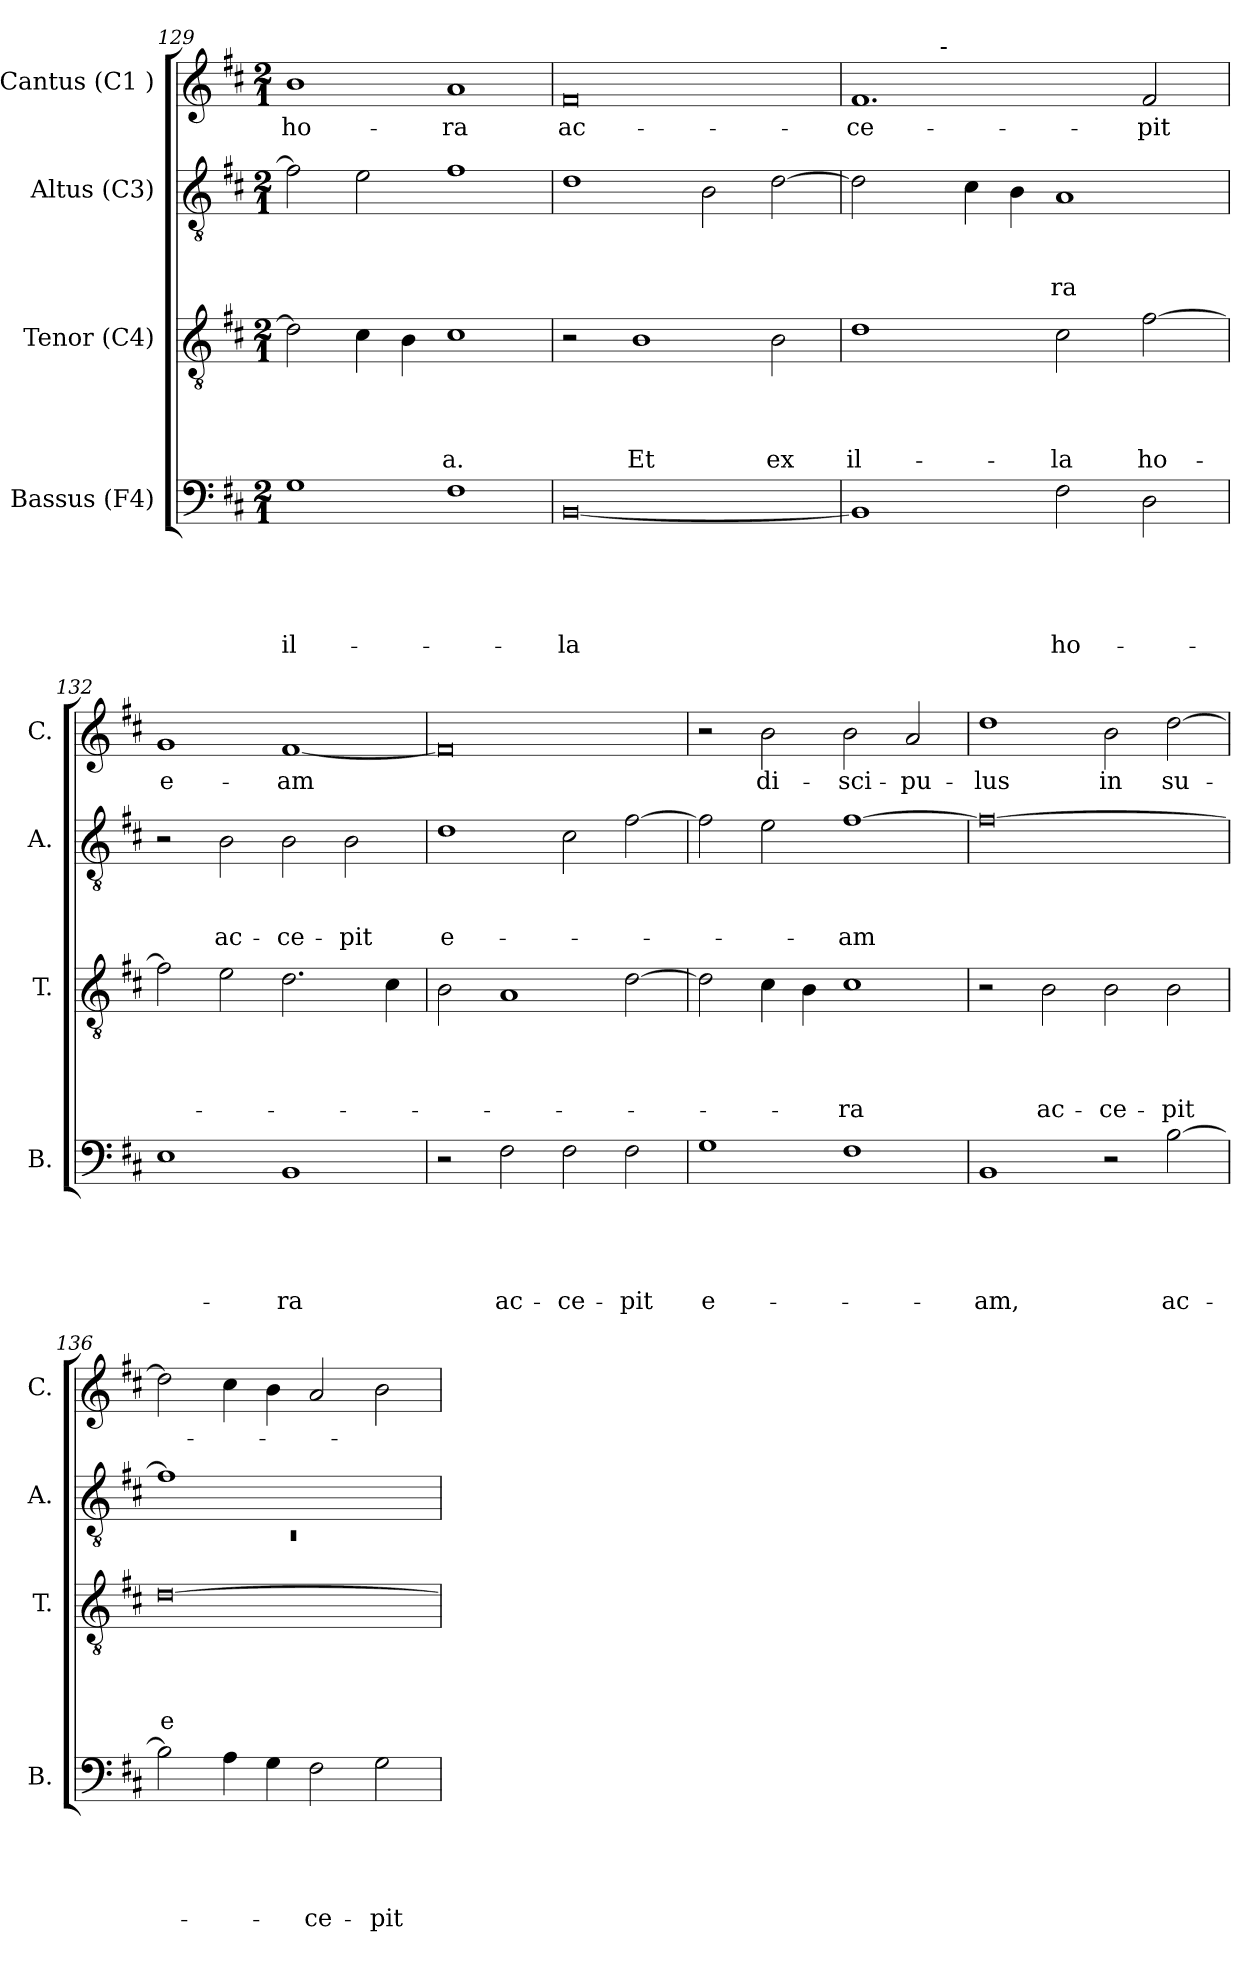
**kern	**text	**text	**text	**text	**text	**kern	**text	**text	**text	**text	**kern	**text	**text	**text	**kern	**text
*part4	*part4	*part4	*part4	*part4	*part4	*part3	*part3	*part3	*part3	*part3	*part2	*part2	*part2	*part2	*part1	*part1
*staff4	*staff4	*staff4	*staff4	*staff4	*staff4	*staff3	*staff3	*staff3	*staff3	*staff3	*staff2	*staff2	*staff2	*staff2	*staff1	*staff1
*I"Bassus (F4)	*	*	*	*	*	*I"Tenor (C4)	*	*	*	*	*I"Altus (C3)	*	*	*	*I"Cantus (C1 )	*
*I'B.	*	*	*	*	*	*I'T.	*	*	*	*	*I'A.	*	*	*	*I'C.	*
*clefF4	*	*	*	*	*	*clefGv2	*	*	*	*	*clefGv2	*	*	*	*clefG2	*
*k[f#c#]	*	*	*	*	*	*k[f#c#]	*	*	*	*	*k[f#c#]	*	*	*	*k[f#c#]	*
*D:	*	*	*	*	*	*D:	*	*	*	*	*D:	*	*	*	*D:	*
*M2/1	*	*	*	*	*	*M2/1	*	*	*	*	*M2/1	*	*	*	*M2/1	*
=129	=129	=129	=129	=129	=129	=129	=129	=129	=129	=129	=129	=129	=129	=129	=129	=129
!	!	!	!	!	!LO:LY:b:rj	!	!	!	!	!	!	!	!	!	!	!LO:LY:b
1G	.	.	.	.	il-	2d\]	.	.	.	.	2f#\]	.	.	.	1b	ho-
.	.	.	.	.	.	4c#\	.	.	.	.	2e\	.	.	.	.	.
.	.	.	.	.	.	4B\	.	.	.	.	.	.	.	.	.	.
!	!	!	!	!	!	!	!	!	!	!LO:LY:b	!	!	!	!	!	!LO:LY:b
1F#	.	.	.	.	.	1c#	.	.	.	-a.	1f#	.	.	.	1a	-ra
=130	=130	=130	=130	=130	=130	=130	=130	=130	=130	=130	=130	=130	=130	=130	=130	=130
!	!	!	!	!	!LO:LY:b:rj	!	!	!	!	!	!	!	!	!	!	!LO:LY:b:rj
[<0BB	.	.	.	.	-la	2r	.	.	.	.	1d	.	.	.	0f#	ac-
!	!	!	!	!	!	!	!	!	!	!LO:LY:b	!	!	!	!	!	!
.	.	.	.	.	.	1B	.	.	.	Et	.	.	.	.	.	.
.	.	.	.	.	.	.	.	.	.	.	2B\	.	.	.	.	.
!	!	!	!	!	!	!	!	!	!	!LO:LY:b	!	!	!	!	!	!
.	.	.	.	.	.	2B\	.	.	.	ex	[<2d\	.	.	.	.	.
!!LO:LB:g=z
=131	=131	=131	=131	=131	=131	=131	=131	=131	=131	=131	=131	=131	=131	=131	=131	=131
!	!	!	!	!	!	!	!	!	!	!LO:LY:b:rj	!	!	!	!	!	!LO:LY:b
*	*	*	*	*	*	*	*	*	*	*	*	*	*	*	*^	*
1BB]	.	.	.	.	.	1d	.	.	.	il-	2d\]	.	.	.	1.f#	4ryy	-ce-
.	.	.	.	.	.	.	.	.	.	.	.	.	.	.	.	8ryy	.
.	.	.	.	.	.	.	.	.	.	.	.	.	.	.	.	32ryy	.
!	!	!	!	!	!	!	!	!	!	!	!	!	!	!	!	!LO:TX:a:t=-	!
.	.	.	.	.	.	.	.	.	.	.	.	.	.	.	.	1ryy	.
.	.	.	.	.	.	.	.	.	.	.	4c#\	.	.	.	.	.	.
.	.	.	.	.	.	.	.	.	.	.	4B\	.	.	.	.	.	.
!	!	!	!	!	!LO:LY:b	!	!	!	!	!LO:LY:b	!	!	!	!LO:LY:b	!	!	!
2F#\	.	.	.	.	ho-	2c#\	.	.	.	-la	1A	.	.	-ra	.	.	.
.	.	.	.	.	.	.	.	.	.	.	.	.	.	.	.	2ryy	.
!	!	!	!	!	!	!	!	!	!	!LO:LY:b	!	!	!	!	!	!	!LO:LY:b
2D\	.	.	.	.	.	[>2f#\	.	.	.	ho-	.	.	.	.	2f#/	.	-pit
.	.	.	.	.	.	.	.	.	.	.	.	.	.	.	.	16.ryy	.
=132	=132	=132	=132	=132	=132	=132	=132	=132	=132	=132	=132	=132	=132	=132	=132	=132	=132
!	!	!	!	!	!	!	!	!	!	!	!	!	!	!	!	!	!LO:LY:b:rj
*	*	*	*	*	*	*	*	*	*	*	*	*	*	*	*v	*v	*
1E	.	.	.	.	.	2f#\]	.	.	.	.	2r	.	.	.	1g	e-
!	!	!	!	!	!	!	!	!	!	!	!	!	!	!LO:LY:b	!	!
.	.	.	.	.	.	2e\	.	.	.	.	2B\	.	.	ac-	.	.
!	!	!	!	!	!LO:LY:b	!	!	!	!	!	!	!	!	!LO:LY:b	!	!LO:LY:b
1BB	.	.	.	.	-ra	2.d\	.	.	.	.	2B\	.	.	-ce-	[<1f#	-am
!	!	!	!	!	!	!	!	!	!	!	!	!	!	!LO:LY:b	!	!
.	.	.	.	.	.	.	.	.	.	.	2B\	.	.	-pit	.	.
.	.	.	.	.	.	4c#\	.	.	.	.	.	.	.	.	.	.
=133	=133	=133	=133	=133	=133	=133	=133	=133	=133	=133	=133	=133	=133	=133	=133	=133
!	!	!	!	!	!	!	!	!	!	!	!	!	!	!LO:LY:b:rj	!	!
2r	.	.	.	.	.	2B\	.	.	.	.	1d	.	.	e-	0f#]	.
!	!	!	!	!	!LO:LY:b	!	!	!	!	!	!	!	!	!	!	!
2F#\	.	.	.	.	ac-	1A	.	.	.	.	.	.	.	.	.	.
!	!	!	!	!	!LO:LY:b	!	!	!	!	!	!	!	!	!	!	!
2F#\	.	.	.	.	-ce-	.	.	.	.	.	2c#\	.	.	.	.	.
!	!	!	!	!	!LO:LY:b	!	!	!	!	!	!	!	!	!	!	!
2F#\	.	.	.	.	-pit	[>2d\	.	.	.	.	[>2f#\	.	.	.	.	.
=134	=134	=134	=134	=134	=134	=134	=134	=134	=134	=134	=134	=134	=134	=134	=134	=134
!	!	!	!	!	!LO:LY:b:rj	!	!	!	!	!	!	!	!	!	!	!
1G	.	.	.	.	e-	2d\]	.	.	.	.	2f#\]	.	.	.	2r	.
!	!	!	!	!	!	!	!	!	!	!	!	!	!	!	!	!LO:LY:b
.	.	.	.	.	.	4c#\	.	.	.	.	2e\	.	.	.	2b\	di-
.	.	.	.	.	.	4B\	.	.	.	.	.	.	.	.	.	.
!	!	!	!	!	!	!	!	!	!	!LO:LY:b	!	!	!	!LO:LY:b	!	!LO:LY:b
1F#	.	.	.	.	.	1c#	.	.	.	-ra	[<1f#	.	.	-am	2b\	-sci-
!	!	!	!	!	!	!	!	!	!	!	!	!	!	!	!	!LO:LY:b
.	.	.	.	.	.	.	.	.	.	.	.	.	.	.	2a/	-pu-
!!LO:LB:g=z
=135	=135	=135	=135	=135	=135	=135	=135	=135	=135	=135	=135	=135	=135	=135	=135	=135
!	!	!	!	!	!LO:LY:b	!	!	!	!	!	!	!	!	!	!	!LO:LY:b
1BB	.	.	.	.	-am,	2r	.	.	.	.	0f#_	.	.	.	1dd	-lus
!	!	!	!	!	!	!	!	!	!	!LO:LY:b	!	!	!	!	!	!
.	.	.	.	.	.	2B\	.	.	.	ac-	.	.	.	.	.	.
!	!	!	!	!	!	!	!	!	!	!LO:LY:b	!	!	!	!	!	!LO:LY:b
2r	.	.	.	.	.	2B\	.	.	.	-ce-	.	.	.	.	2b\	in
!	!	!	!	!	!LO:LY:b	!	!	!	!	!LO:LY:b	!	!	!	!	!	!LO:LY:b
[>2B\	.	.	.	.	ac-	2B\	.	.	.	-pit	.	.	.	.	[>2dd\	su-
=136	=136	=136	=136	=136	=136	=136	=136	=136	=136	=136	=136	=136	=136	=136	=136	=136
*	*	*	*	*	*	*	*	*	*	*	*^	*	*	*	*	*
!	!	!	!	!	!	!	!	!	!	!LO:LY:b:rj	!	!LO:N:vis=1	!	!	!	!	!
2B\]	.	.	.	.	.	[>0d	.	.	.	e-	1f#]	0rC	.	.	.	2dd\]	.
4A\	.	.	.	.	.	.	.	.	.	.	.	.	.	.	.	4cc#\	.
4G\	.	.	.	.	.	.	.	.	.	.	.	.	.	.	.	4b\	.
!	!	!	!	!	!LO:LY:b	!	!	!	!	!	!	!	!	!	!	!	!
2F#\	.	.	.	.	-ce-	.	.	.	.	.	1ryy	.	.	.	.	2a/	.
!	!	!	!	!	!LO:LY:b	!	!	!	!	!	!	!	!	!	!	!	!
2G\	.	.	.	.	-pit	.	.	.	.	.	.	.	.	.	.	2b\	.
*	*	*	*	*	*	*	*	*	*	*	*v	*v	*	*	*	*	*
=	=	=	=	=	=	=	=	=	=	=	=	=	=	=	=	=
*-	*-	*-	*-	*-	*-	*-	*-	*-	*-	*-	*-	*-	*-	*-	*-	*-
